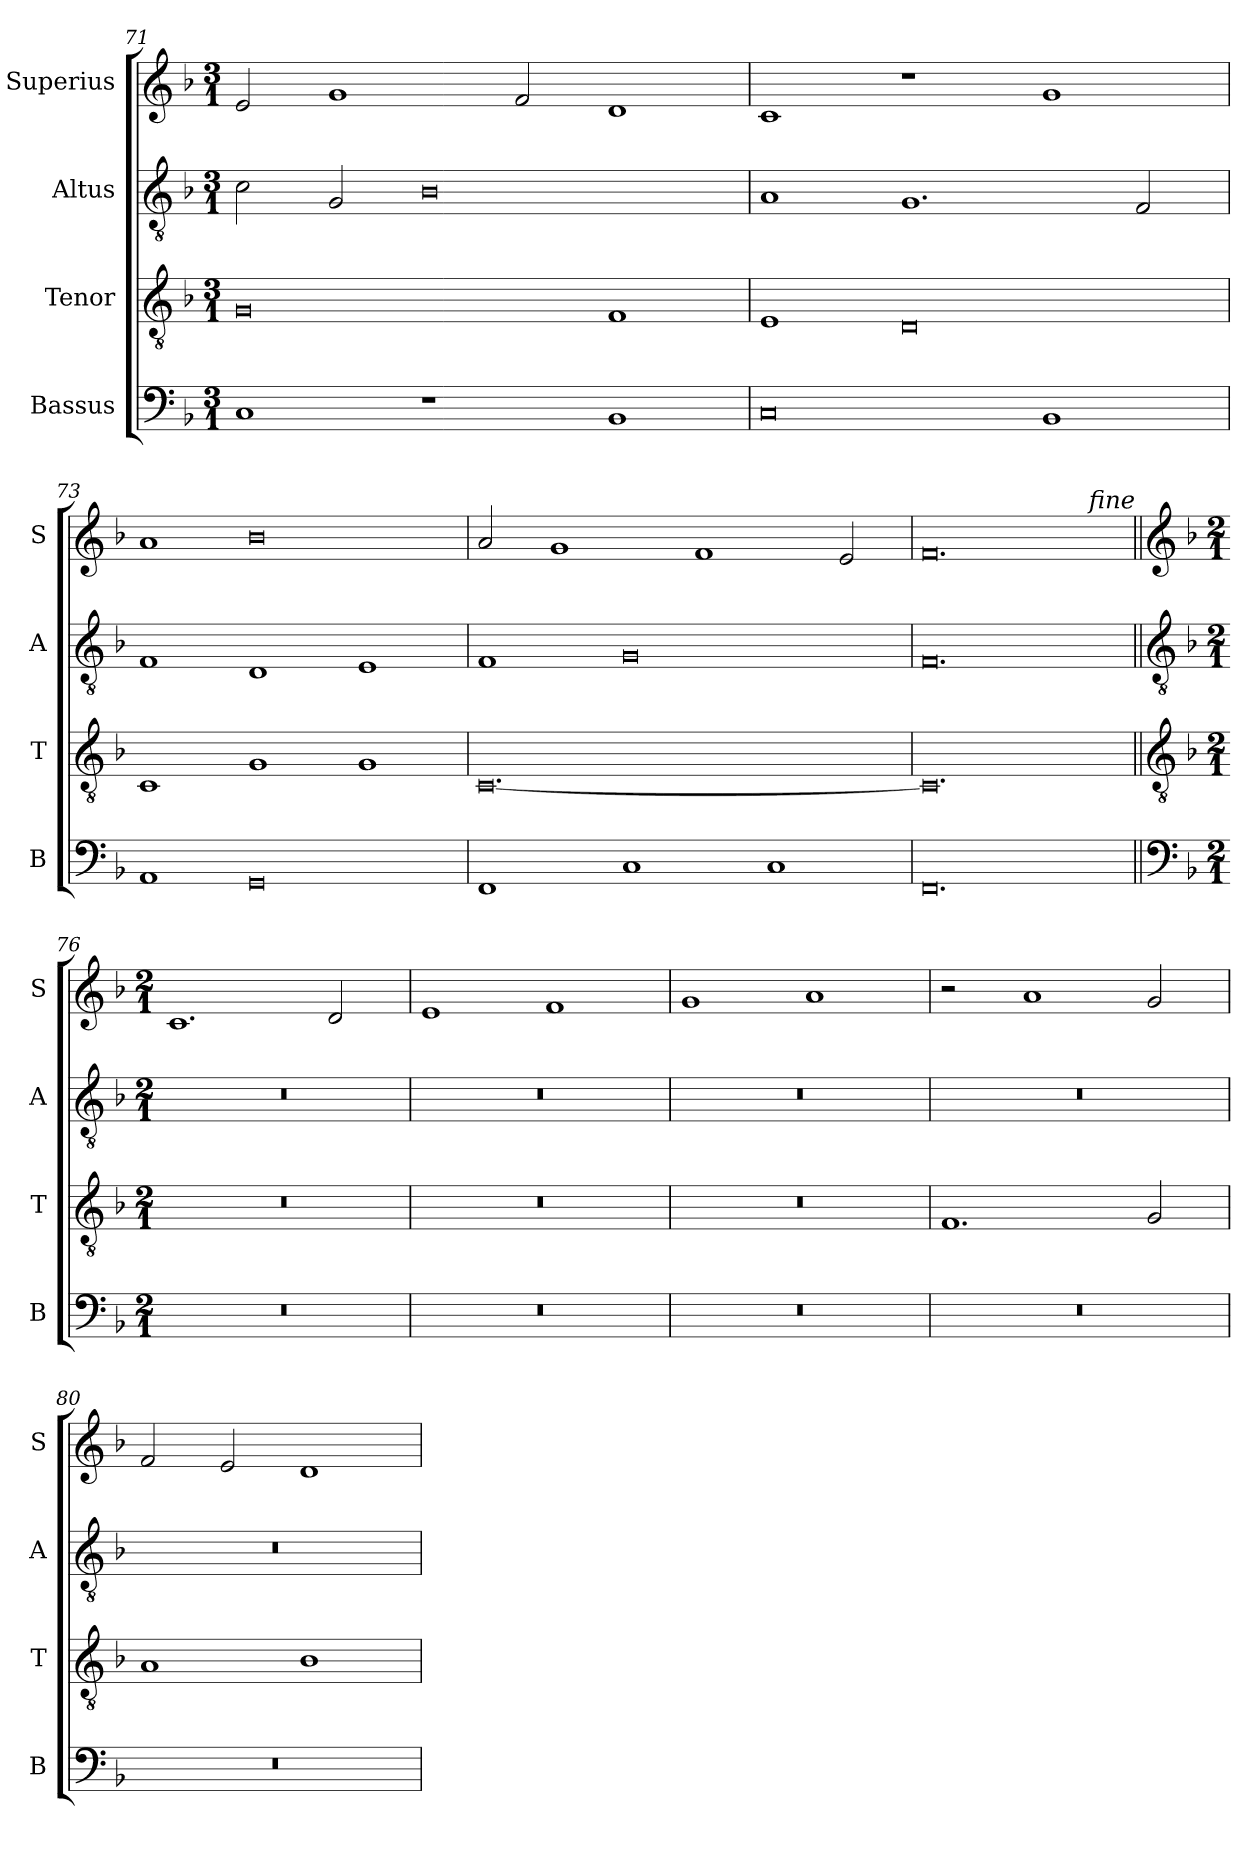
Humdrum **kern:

**kern	**kern	**kern	**kern
*part4	*part3	*part2	*part1
*staff4	*staff3	*staff2	*staff1
*I"Bassus	*I"Tenor	*I"Altus	*I"Superius
*I'B	*I'T	*I'A	*I'S
*clefF4	*clefGv2	*clefGv2	*clefG2
*k[b-]	*k[b-]	*k[b-]	*k[b-]
*M3/1	*M3/1	*M3/1	*M3/1
=71	=71	=71	=71
1C	0G	2c\	2e/
.	.	2G/	1g
1r	.	0B-	.
.	.	.	2f/
1BB-	1F	.	1d
=72	=72	=72	=72
0C	1E	1A	1c
.	0D	1.G	1r
1BB-	.	.	1g
.	.	2F/	.
=73	=73	=73	=73
1AA	1C	1F	1a
0GG	1G	1D	0b-
.	1G	1E	.
=74	=74	=74	=74
1FF	[0.C	1F	2a/
.	.	.	1g
1C	.	0G	.
.	.	.	1f
1C	.	.	.
.	.	.	2e/
=75	=75	=75	=75
0.FF	0.C]	0.F	0.f
!	!	!	!LO:TX:a:i:rj:t=fine
!!LO:LB:g=z
=76||	=76||	=76||	=76||
*clefF4	*clefGv2	*clefGv2	*clefG2
*k[b-]	*k[b-]	*k[b-]	*k[b-]
*M2/1	*M2/1	*M2/1	*M2/1
0r	0r	0r	1.c
.	.	.	2d/
=77	=77	=77	=77
0r	0r	0r	1e
.	.	.	1f
=78	=78	=78	=78
0r	0r	0r	1g
.	.	.	1a
=79	=79	=79	=79
0r	1.F	0r	2r
.	.	.	1a
.	2G/	.	2g/
=80	=80	=80	=80
0r	1A	0r	2f/
.	.	.	2e/
.	1B-	.	1d
=	=	=	=
*-	*-	*-	*-
